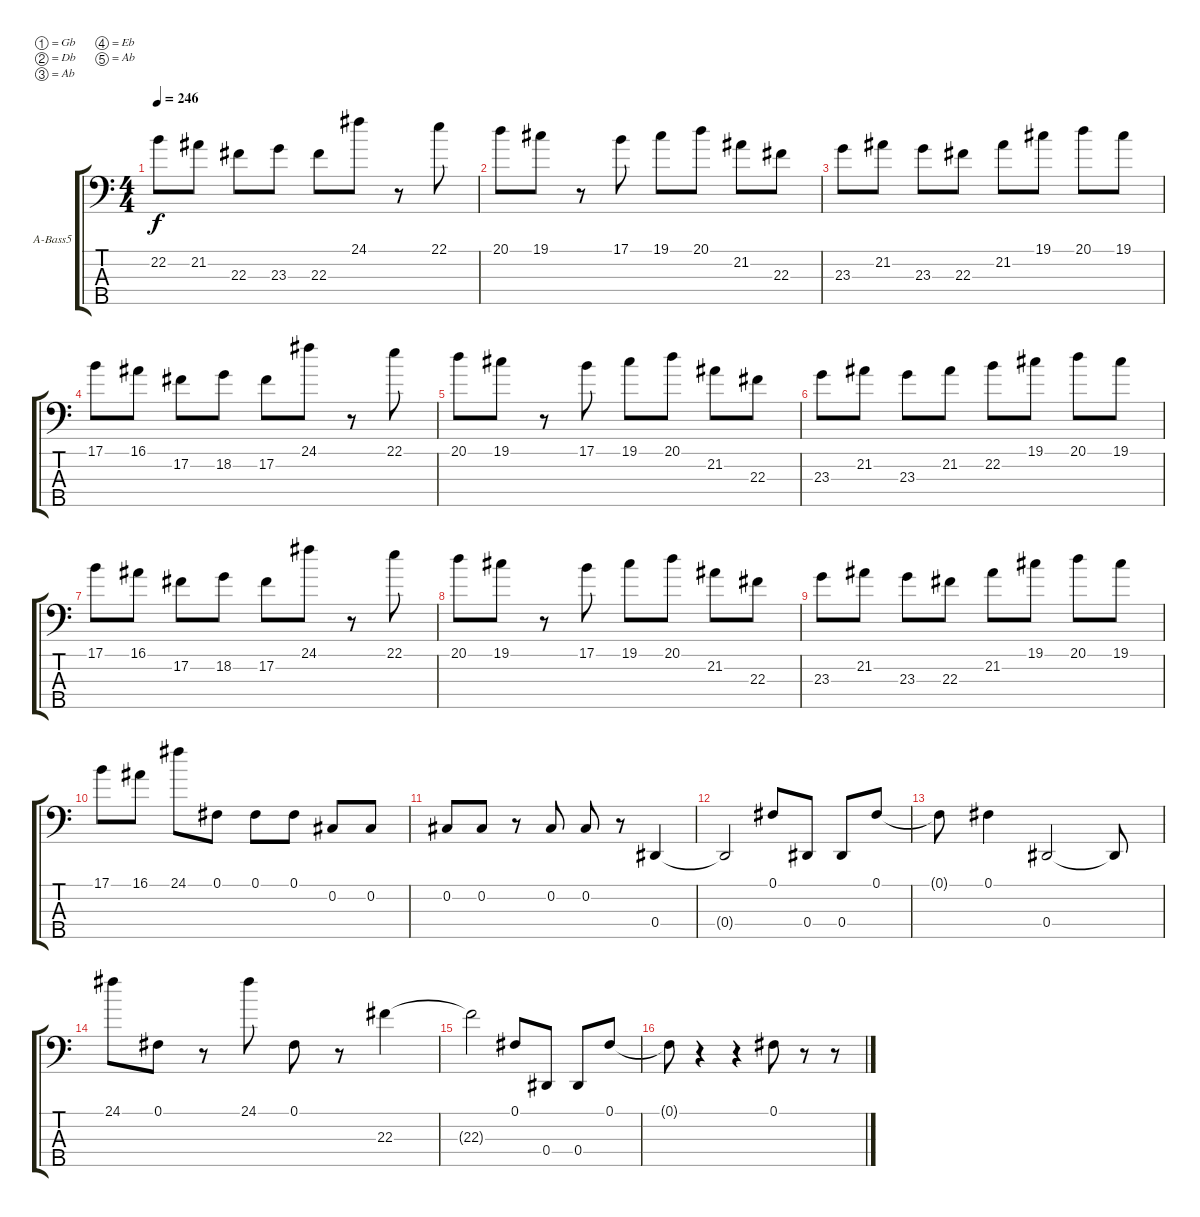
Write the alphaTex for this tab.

\bracketExtendMode groupsimilarinstruments
\firstSystemTrackNameOrientation horizontal
\otherSystemsTrackNameOrientation horizontal
\track ("BooBass (MIDI)" "A-Bass5") {instrument acousticgrandpiano}
\staff {score tabs}
\tuning (Gb2 Db2 Ab1 Eb1 Ab0)
\displaytranspose 12
\ts (4 4)
\tempo 246
\clef f4
\ks c
22.2.8{dy f} 21.2.8 22.3.8 23.3.8 22.3.8 24.1.8 r.8 22.1.8 |
20.1.8 19.1.8 r.8 17.1.8 19.1.8 20.1.8 21.2.8 22.3.8 |
23.3.8 21.2.8 23.3.8 22.3.8 21.2.8 19.1.8 20.1.8 19.1.8 |
17.1.8 16.1.8 17.2.8 18.2.8 17.2.8 24.1.8 r.8 22.1.8 |
20.1.8 19.1.8 r.8 17.1.8 19.1.8 20.1.8 21.2.8 22.3.8 |
23.3.8 21.2.8 23.3.8 21.2.8 22.2.8 19.1.8 20.1.8 19.1.8 |
17.1.8 16.1.8 17.2.8 18.2.8 17.2.8 24.1.8 r.8 22.1.8 |
20.1.8 19.1.8 r.8 17.1.8 19.1.8 20.1.8 21.2.8 22.3.8 |
23.3.8 21.2.8 23.3.8 22.3.8 21.2.8 19.1.8 20.1.8 19.1.8 |
17.1.8 16.1.8 24.1.8 0.1.8 0.1.8 0.1.8 0.2.8 0.2.8 |
0.2.8 0.2.8 r.8 0.2.8 0.2.8 r.8 0.4.4 |
0.4{t}.2 0.1.8 0.4.8 0.4.8 0.1.8 |
0.1{t}.8 0.1.4 0.4.2 0.4{t}.8 |
24.1.8 0.1.8 r.8 24.1.8 0.1.8 r.8 22.3.4 |
22.3{t}.2 0.1.8 0.4.8 0.4.8 0.1.8 |
0.1{t}.8 r.4 r.4 0.1.8 r.8 r.8
